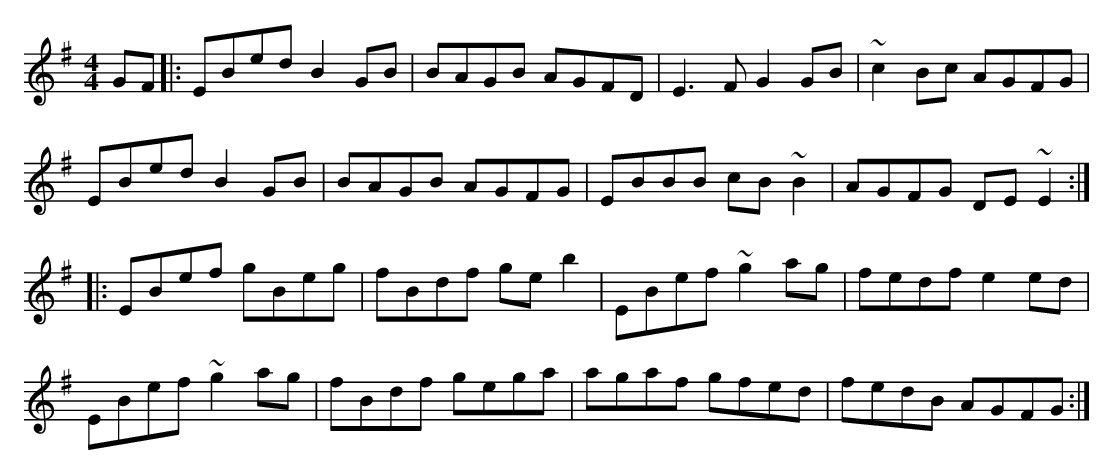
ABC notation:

X:1
M:4/4
K:Emin
GF|:EBed B2 GB|BAGB AGFD|E3 F G2 GB|~c2 Bc AGFG|
EBed B2 GB|BAGB AGFG|EBBB cB~B2|AGFG DE ~E2:|
|:EBef gBeg|fBdf ge b2|EBef ~g2 ag|fedf e2 ed|
EBef ~g2 ag|fBdf gega|agaf gfed|fedB AGFG:|
